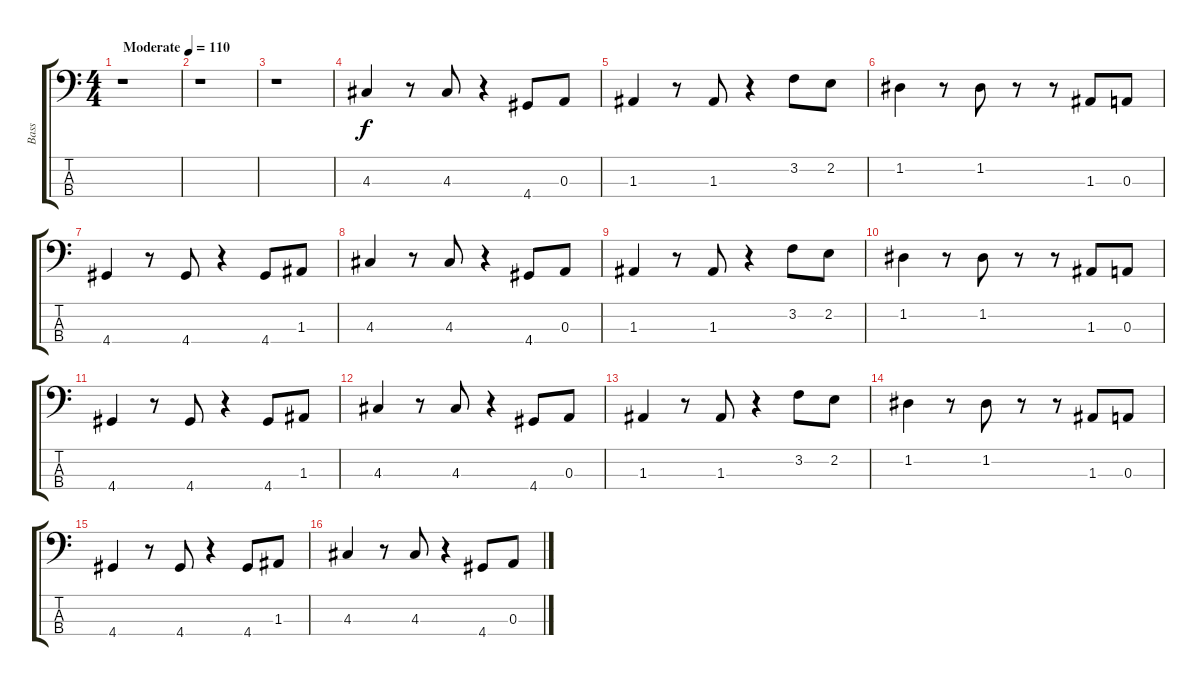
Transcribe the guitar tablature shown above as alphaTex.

\track ("Bass" "Bass") {instrument electricbassfinger}
\staff {score tabs}
\tuning (G2 D2 A1 E1) {hide}
\ts (4 4)
\tempo (110 "Moderate")
\clef f4
\ks c
r.1{dy f instrument electricbassfinger} |
r.1 |
r.1 |
4.3.4 r.8 4.3.8 r.4 4.4.8 0.3.8 |
1.3.4 r.8 1.3.8 r.4 3.2.8 2.2.8 |
1.2.4 r.8 1.2.8 r.8 r.8 1.3.8 0.3.8 |
4.4.4 r.8 4.4.8 r.4 4.4.8 1.3.8 |
4.3.4 r.8 4.3.8 r.4 4.4.8 0.3.8 |
1.3.4 r.8 1.3.8 r.4 3.2.8 2.2.8 |
1.2.4 r.8 1.2.8 r.8 r.8 1.3.8 0.3.8 |
4.4.4 r.8 4.4.8 r.4 4.4.8 1.3.8 |
4.3.4 r.8 4.3.8 r.4 4.4.8 0.3.8 |
1.3.4 r.8 1.3.8 r.4 3.2.8 2.2.8 |
1.2.4 r.8 1.2.8 r.8 r.8 1.3.8 0.3.8 |
4.4.4 r.8 4.4.8 r.4 4.4.8 1.3.8 |
4.3.4 r.8 4.3.8 r.4 4.4.8 0.3.8
